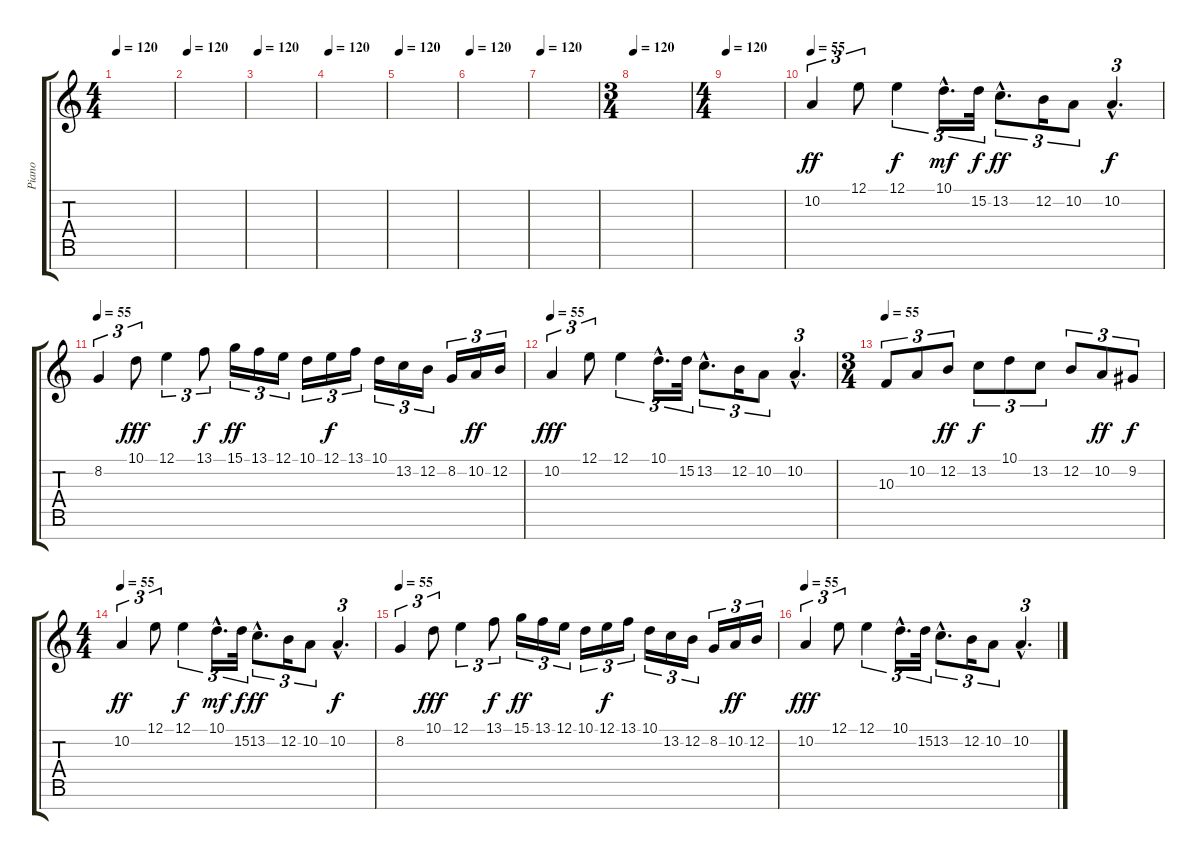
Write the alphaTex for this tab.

\track ("Piano" "Piano") {instrument acousticgrandpiano}
\staff {score tabs}
\tuning (E4 B3 G3 D3 A2 E2 B1) {hide}
\ts (4 4)
\tempo 120
\clef g2
\ks c
|
\tempo 120
|
\tempo 120
|
\tempo 120
|
\tempo 120
|
\tempo 120
|
\tempo 120
|
\ts (3 4)
\tempo 120
|
\ts (4 4)
\tempo 120
|
\tempo 55
10.2.4{tu (3 2) dy ff volume 11 instrument acousticgrandpiano} 12.1.8{tu (3 2)} 12.1.4{tu (3 2) dy f} 10.1{hac}.16{d tu (3 2) dy mf} 15.2.32{tu (3 2) dy f} 13.2{hac}.8{d tu (3 2) dy ff} 12.2.16{tu (3 2)} 10.2.8{tu (3 2)} 10.2{hac}.4{d tu (3 2) dy f} |
\tempo 55
8.2.4{tu (3 2)} 10.1.8{tu (3 2) dy fff} 12.1.4{tu (3 2)} 13.1.8{tu (3 2) dy f} 15.1.16{tu (3 2) dy ff} 13.1.16{tu (3 2)} 12.1.16{tu (3 2)} 10.1.16{tu (3 2)} 12.1.16{tu (3 2) dy f} 13.1.16{tu (3 2)} 10.1.16{tu (3 2)} 13.2.16{tu (3 2)} 12.2.16{tu (3 2)} 8.2.16{tu (3 2)} 10.2.16{tu (3 2) dy ff} 12.2.16{tu (3 2)} |
\tempo 55
10.2.4{tu (3 2) dy fff} 12.1.8{tu (3 2)} 12.1.4{tu (3 2)} 10.1{hac}.16{d tu (3 2)} 15.2.32{tu (3 2)} 13.2{hac}.8{d tu (3 2)} 12.2.16{tu (3 2)} 10.2.8{tu (3 2)} 10.2{hac}.4{d tu (3 2)} |
\ts (3 4)
\tempo 55
10.3.8{tu (3 2)} 10.2.8{tu (3 2)} 12.2.8{tu (3 2) dy ff} 13.2.8{tu (3 2) dy f} 10.1.8{tu (3 2)} 13.2.8{tu (3 2)} 12.2.8{tu (3 2)} 10.2.8{tu (3 2) dy ff} 9.2.8{tu (3 2) dy f} |
\ts (4 4)
\tempo 55
10.2.4{tu (3 2) dy ff volume 11 instrument acousticgrandpiano} 12.1.8{tu (3 2)} 12.1.4{tu (3 2) dy f} 10.1{hac}.16{d tu (3 2) dy mf} 15.2.32{tu (3 2) dy f} 13.2{hac}.8{d tu (3 2) dy ff} 12.2.16{tu (3 2)} 10.2.8{tu (3 2)} 10.2{hac}.4{d tu (3 2) dy f} |
\tempo 55
8.2.4{tu (3 2)} 10.1.8{tu (3 2) dy fff} 12.1.4{tu (3 2)} 13.1.8{tu (3 2) dy f} 15.1.16{tu (3 2) dy ff} 13.1.16{tu (3 2)} 12.1.16{tu (3 2)} 10.1.16{tu (3 2)} 12.1.16{tu (3 2) dy f} 13.1.16{tu (3 2)} 10.1.16{tu (3 2)} 13.2.16{tu (3 2)} 12.2.16{tu (3 2)} 8.2.16{tu (3 2)} 10.2.16{tu (3 2) dy ff} 12.2.16{tu (3 2)} |
\tempo 55
10.2.4{tu (3 2) dy fff} 12.1.8{tu (3 2)} 12.1.4{tu (3 2)} 10.1{hac}.16{d tu (3 2)} 15.2.32{tu (3 2)} 13.2{hac}.8{d tu (3 2)} 12.2.16{tu (3 2)} 10.2.8{tu (3 2)} 10.2{hac}.4{d tu (3 2)}
